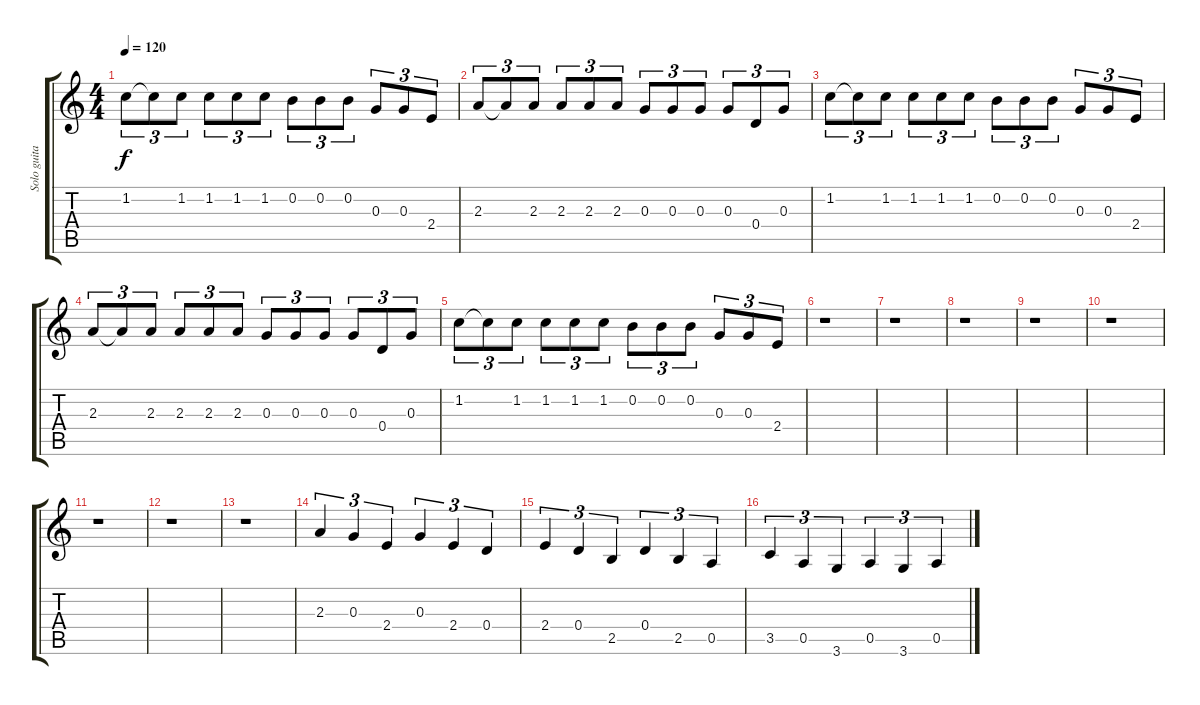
\track ("Solo guitar" "Solo guita") {instrument distortionguitar}
\staff {score tabs}
\tuning (E4 B3 G3 D3 A2 E2) {hide}
\ts (4 4)
\tempo 120
\clef g2
\ks c
1.2.8{tu (3 2) dy f} 1.2{t}.8{tu (3 2)} 1.2.8{tu (3 2)} 1.2.8{tu (3 2)} 1.2.8{tu (3 2)} 1.2.8{tu (3 2)} 0.2.8{tu (3 2)} 0.2.8{tu (3 2)} 0.2.8{tu (3 2)} 0.3.8{tu (3 2)} 0.3.8{tu (3 2)} 2.4.8{tu (3 2)} |
2.3.8{tu (3 2)} 2.3{t}.8{tu (3 2)} 2.3.8{tu (3 2)} 2.3.8{tu (3 2)} 2.3.8{tu (3 2)} 2.3.8{tu (3 2)} 0.3.8{tu (3 2)} 0.3.8{tu (3 2)} 0.3.8{tu (3 2)} 0.3.8{tu (3 2)} 0.4.8{tu (3 2)} 0.3.8{tu (3 2)} |
1.2.8{tu (3 2)} 1.2{t}.8{tu (3 2)} 1.2.8{tu (3 2)} 1.2.8{tu (3 2)} 1.2.8{tu (3 2)} 1.2.8{tu (3 2)} 0.2.8{tu (3 2)} 0.2.8{tu (3 2)} 0.2.8{tu (3 2)} 0.3.8{tu (3 2)} 0.3.8{tu (3 2)} 2.4.8{tu (3 2)} |
2.3.8{tu (3 2)} 2.3{t}.8{tu (3 2)} 2.3.8{tu (3 2)} 2.3.8{tu (3 2)} 2.3.8{tu (3 2)} 2.3.8{tu (3 2)} 0.3.8{tu (3 2)} 0.3.8{tu (3 2)} 0.3.8{tu (3 2)} 0.3.8{tu (3 2)} 0.4.8{tu (3 2)} 0.3.8{tu (3 2)} |
1.2.8{tu (3 2)} 1.2{t}.8{tu (3 2)} 1.2.8{tu (3 2)} 1.2.8{tu (3 2)} 1.2.8{tu (3 2)} 1.2.8{tu (3 2)} 0.2.8{tu (3 2)} 0.2.8{tu (3 2)} 0.2.8{tu (3 2)} 0.3.8{tu (3 2)} 0.3.8{tu (3 2)} 2.4.8{tu (3 2)} |
r.1 |
r.1 |
r.1 |
r.1 |
r.1 |
r.1 |
r.1 |
r.1 |
2.3.4{tu (3 2)} 0.3.4{tu (3 2)} 2.4.4{tu (3 2)} 0.3.4{tu (3 2)} 2.4.4{tu (3 2)} 0.4.4{tu (3 2)} |
2.4.4{tu (3 2)} 0.4.4{tu (3 2)} 2.5.4{tu (3 2)} 0.4.4{tu (3 2)} 2.5.4{tu (3 2)} 0.5.4{tu (3 2)} |
3.5.4{tu (3 2)} 0.5.4{tu (3 2)} 3.6.4{tu (3 2)} 0.5.4{tu (3 2)} 3.6.4{tu (3 2)} 0.5.4{tu (3 2)}
